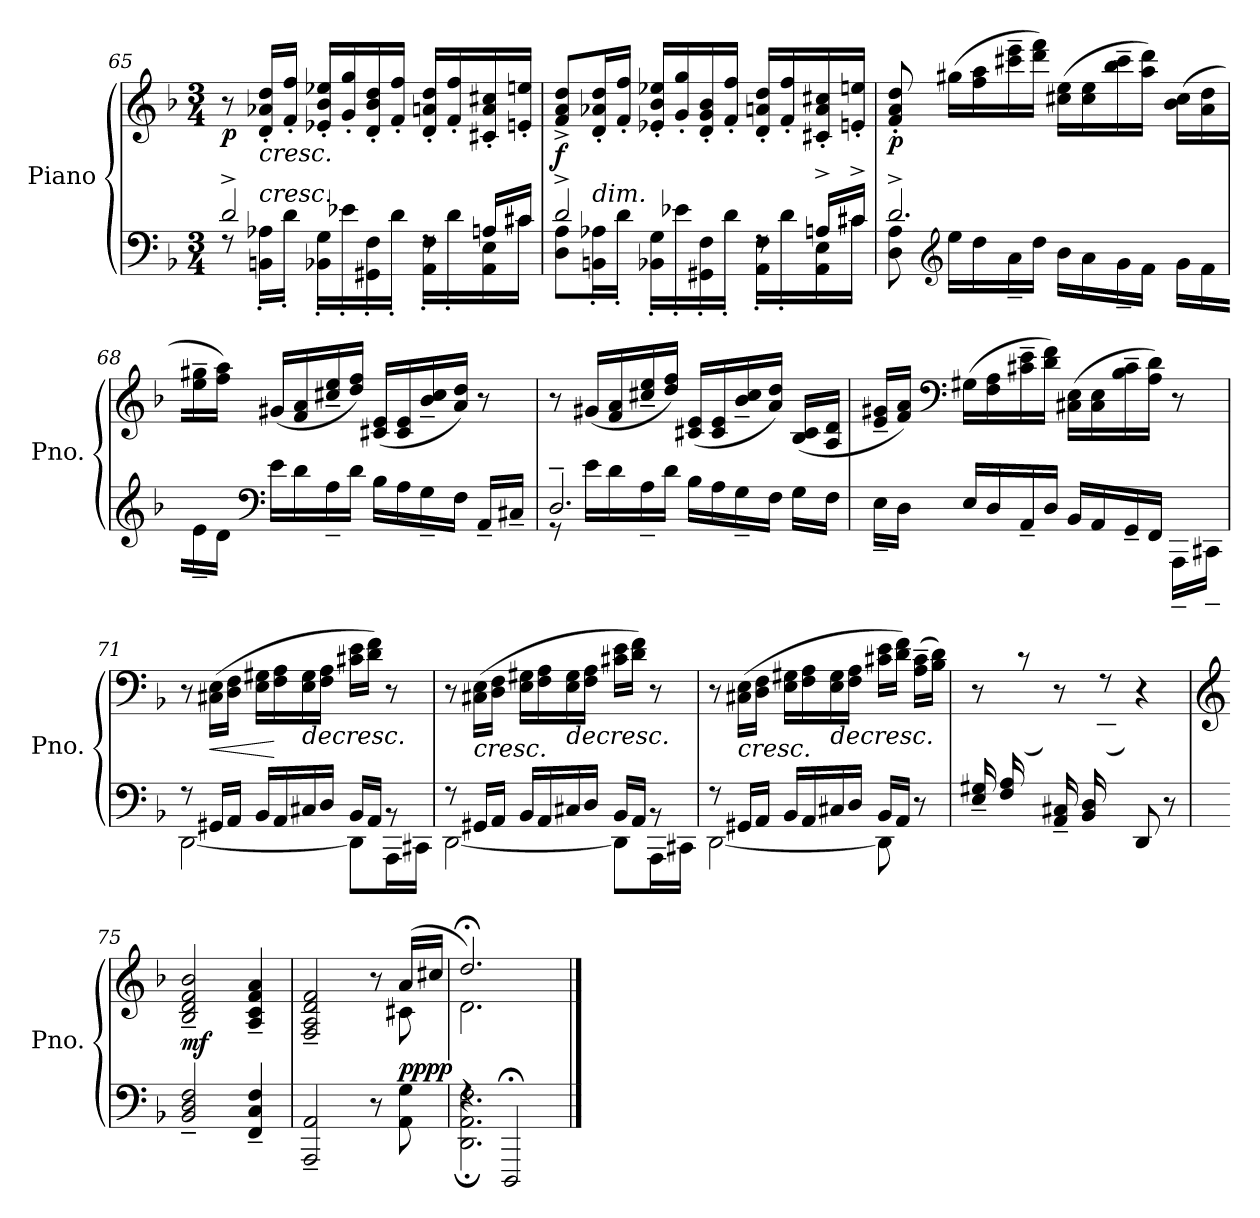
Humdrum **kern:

**kern	**kern	**dynam
*part1	*part1	*part1
*staff2	*staff1	*staff1/2
*I"Piano	*	*
*I'Pno.	*	*
*clefF4	*clefG2	*
*k[b-]	*k[b-]	*
*M3/4	*M3/4	*
=65	=65	=65
*^	*	*
!	!	!	!LO:DY:b
2d^/	8rF	8r	p
!	!LO:TX:a:i:t=cresc.	!	!
!	!	!	!LO:HP:b
.	16BBn\' 16A-X\'LL	16d/' 16a-X/' 16dd/'LL	<
.	16d'\JJ	16f/' 16ff/'JJ	.
.	16BB-X\' 16G\'LL	16e-X/' 16b-/' 16ee-X/'LL	.
.	16e-X'\	16g/' 16gg/'	.
.	16GG#X\' 16F\'	16d/' 16b-/' 16dd/'	.
.	16d'\JJ	16f/' 16ff/'JJ	.
8rF	16AA\' 16F\'LL	16d/' 16an/' 16dd/'LL	.
.	16d'\	16f/' 16ff/'	.
16An/LL	16AA\ 16E\	16c#X/' 16a/' 16cc#X/'	.
16c#X/JJ	16c#\JJ	16en/' 16een/'JJ	.
=66	=66	=66	=66
!	!	!	!LO:DY:b
2d^/	8D\ 8A\L	8f/^ 8a/^ 8dd/^L	f
!	!LO:TX:a:i:t=dim.	!	!
.	16BBn\' 16A-X\'L	16d/' 16a-X/' 16dd/'L	.
.	16d'\JJ	16f/' 16ff/'JJ	.
.	16BB-X\' 16G\'LL	16e-X/' 16b-/' 16ee-X/'LL	.
.	16e-X'\	16g/' 16gg/'	.
.	16GG#X\' 16F\'	16d/' 16g/' 16b-/'	.
.	16d'\JJ	16f/' 16ff/'JJ	.
8rF	16AA\' 16F\'LL	16d/' 16an/' 16dd/'LL	.
.	16d'\	16f/' 16ff/'	.
16An^/LL	16AA\ 16E\	16c#X/' 16a/' 16cc#X/'	.
16c#X^/JJ	16c#\JJ	16en/' 16een/'JJ	.
!!LO:LB:g=z
=67	=67	=67	=67
!	!	!	!LO:DY:b
2.d^/	8D\ 8A\	8f/' 8a/' 8dd/'	p
*clefG2	*	*	*
.	16ee\LL	(16gg#X\LL	.
.	16dd\	16ff\ 16aa\	.
.	16a~\	16ccc#X\~ 16eee\~	.
.	16dd\JJ	16ddd\ 16fff\JJ)	.
.	16b-\LL	(16cc#X\ 16ee\LL	.
.	16a\	16cc#\ 16ee\	.
.	16g~\	16bb-\~ 16ccc#\~	.
.	16f\JJ	16aa\ 16ddd\JJ)	.
.	16g\LL	(16b-\ 16cc#\LL	.
.	16f\	16a\ 16dd\	.
=68	=68	=68	=68
2.ryy	16e~\	16ee\~ 16gg#X\~	.
.	16d\JJ	16ff\ 16aa\JJ)	.
*clefF4	*	*	*
.	16e\LL	(16g#X/LL	.
.	16d\	16f/ 16a/	.
.	16A~\	16cc#X/~ 16ee/~	.
.	16d\JJ	16dd/ 16ff/JJ)	.
.	16B-\LL	(16c#X/ 16e/LL	.
.	16A\	16c#/ 16e/	.
.	16G~\	16b-/~ 16cc#/~	.
.	16F\JJ	16a/ 16dd/JJ)	.
.	16AA~/LL	8r	.
.	16C#X~/JJ	.	.
=69	=69	=69	=69
2.D~/	8r	8r	.
.	16e\LL	(16g#X/LL	.
.	16d\	16f/ 16a/	.
.	16A~\	16cc#X/~ 16ee/~	.
.	16d\JJ	16dd/ 16ff/JJ)	.
.	16B-\LL	(16c#X/ 16e/LL	.
.	16A\	16c#/ 16e/	.
.	16G~\	16b-/~ 16cc#/~	.
.	16F\JJ	16a/ 16dd/JJ)	.
.	16G\LL	(16B-/ 16c#/LL	.
.	16F\JJ	16A/ 16d/JJ	.
!!LO:LB:g=z
=70	=70	=70	=70
2.ryy	16E~\LL	16e/~ 16g#X/~LL	.
.	16D\JJ	16f/ 16a/JJ)	.
*	*	*clefF4	*
.	16E/LL	(16G#X\LL	.
.	16D/	16F\ 16A\	.
.	16AA~/	16c#X\~ 16e\~	.
.	16D/JJ	16d\ 16f\JJ)	.
.	16BB-/LL	(16C#X\ 16E\LL	.
.	16AA/	16C#\ 16E\	.
.	16GG~/	16B-\~ 16c#\~	.
.	16FF/JJ	16A\ 16d\JJ)	.
.	16AAA~\LL	8r	.
.	16CC#X~\JJ	.	.
=71	=71	=71	=71
8r	[2DD\	8r	.
!	!	!	!LO:HP:b
16GG#X/LL	.	(16C#X\ 16E\LL	<
16AA/JJ	.	16D\ 16F\JJ	.
16BB-/LL	.	16E\ 16G#X\LL	.
16AA/	.	16F\ 16A\	[
!	!	!	!LO:HP:b
16C#X/	.	16E\ 16G#\	>
16D/JJ	.	16F\ 16A\JJ	.
16BB-/LL	8DD\L]	16c#X\ 16e\LL	.
16AA/JJ	.	16d\ 16f\JJ)	.
8rBB	16AAA\L	8r	[
.	16CC#X\JJ	.	.
=72	=72	=72	=72
8r	[2DD\	8r	.
!	!	!	!LO:HP:b
16GG#X/LL	.	(16C#X\ 16E\LL	<
16AA/JJ	.	16D\ 16F\JJ	.
16BB-/LL	.	16E\ 16G#X\LL	.
16AA/	.	16F\ 16A\	]
!	!	!	!LO:HP:b
16C#X/	.	16E\ 16G#\	>
16D/JJ	.	16F\ 16A\JJ	.
16BB-/LL	8DD\L]	16c#X\ 16e\LL	.
16AA/JJ	.	16d\ 16f\JJ)	.
8rBB	16AAA\L	8r	[
.	16CC#X\JJ	.	.
!!LO:LB:g=z
=73	=73	=73	=73
8r	[2DD\	8r	.
!	!	!	!LO:HP:b
16GG#X/LL	.	(16C#X\ 16E\LL	<
16AA/JJ	.	16D\ 16F\JJ	.
16BB-/LL	.	16E\ 16G#X\LL	.
16AA/	.	16F\ 16A\	]
!	!	!	!LO:HP:b
16C#X/	.	16E\ 16G#\	>
16D/JJ	.	16F\ 16A\JJ	.
16BB-/LL	8DD\]	16c#X\ 16e\LL	.
16AA/JJ	.	16d\ 16f\JJ)	.
8r	8ryy	(16A\~ 16c#\~LL	[
.	.	16B-\ 16d\JJ)	.
*v	*v	*	*
=74	=74	=74
*	*^	*
16E/~ 16G#X/~LL	8r	8ryy	.
16F/ 16A/	.	.	.
8ryy	8r	(16C#X\~ 16E\~	.
.	.	16D\ 16F\JJ)	.
16AA/~ 16C#X/~LL	8r	8ryy	.
16BB-/ 16D/	.	.	.
8ryy	8r	(16EE\~ 16GG#X\~	.
.	.	16FF\ 16AA\JJ)	.
8DD/	4r	4ryy	.
8r	.	.	.
*	*v	*v	*
=75	=75	=75
*	*clefG2	*
!	!	!LO:DY:b
2BB-/~ 2D/~ 2F/~	2B-/~ 2d/~ 2f/~ 2b-/~	mf
4FF/~ 4C/~ 4F/~	4A/~ 4c/~ 4f/~ 4a/~	.
.	.	]
=76	=76	=76
*	*^	*
2AAA/~ 2AA/~	2F/~ 2A/~ 2d/~ 2f/~	2ryy	.
8r	8r	8ryy	.
!	!	!	!LO:DY:a=2
!	!	!	!LO:DY:n=1:a
8AA\ 8G\	(16a/LL	8c#X\	pp pp
.	16cc#X/JJ	.	.
=77	=77	=77	=77
*^	*	*	*
4rF	2.DD\; 2.AA\; 2.F\;	2.dd;</)	2.d\	.
2DDD;</	.	.	.	.
*v	*v	*	*	*
*	*v	*v	*
==	==	==
*-	*-	*-
